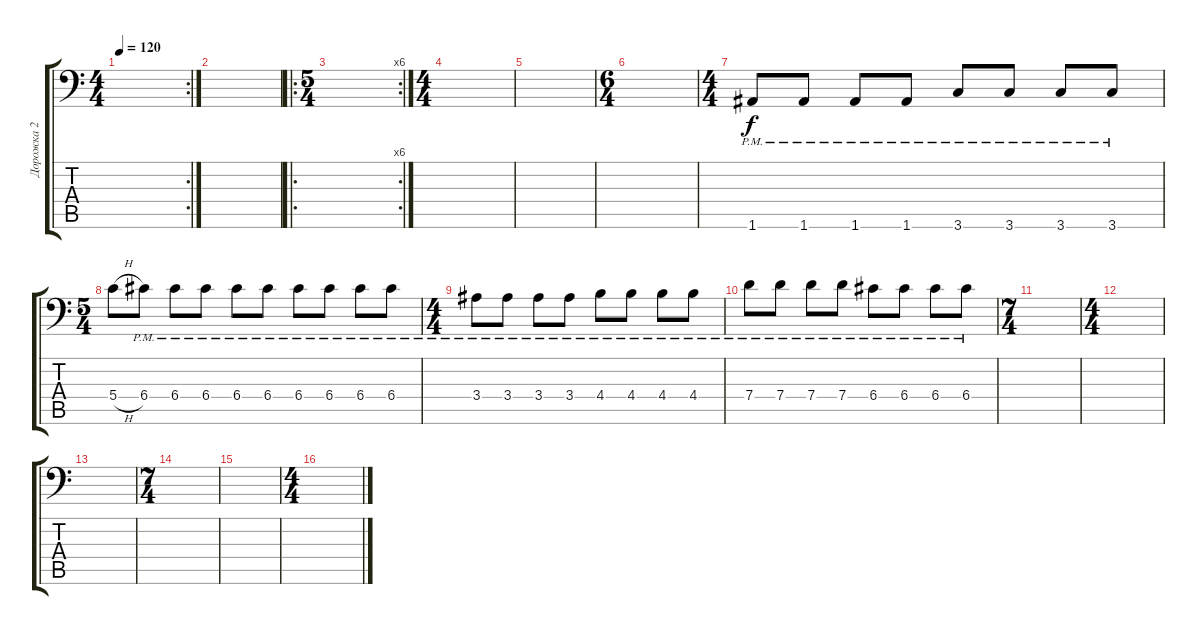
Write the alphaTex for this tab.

\track ("Дорожка 2" "Дорожка 2") {instrument distortionguitar}
\staff {score tabs}
\tuning (A3 E3 C3 G2 D2 A1) {hide}
\rc 2
\ts (4 4)
\tempo 120
\clef f4
\ks c
|
|
\ro
\rc 6
\ts (5 4)
|
\ts (4 4)
|
|
\ts (6 4)
|
\ts (4 4)
1.6{pm}.8 1.6{pm}.8 1.6{pm}.8 1.6{pm}.8 3.6{pm}.8 3.6{pm}.8 3.6{pm}.8 3.6{pm}.8 |
\ts (5 4)
5.4{h}.8 6.4{pm}.8 6.4{pm}.8 6.4{pm}.8 6.4{pm}.8 6.4{pm}.8 6.4{pm}.8 6.4{pm}.8 6.4{pm}.8 6.4{pm}.8 |
\ts (4 4)
3.4{pm}.8 3.4{pm}.8 3.4{pm}.8 3.4{pm}.8 4.4{pm}.8 4.4{pm}.8 4.4{pm}.8 4.4{pm}.8 |
7.4{pm}.8 7.4{pm}.8 7.4{pm}.8 7.4{pm}.8 6.4{pm}.8 6.4{pm}.8 6.4{pm}.8 6.4{pm}.8 |
\ts (7 4)
|
\ts (4 4)
|
|
\ts (7 4)
|
|
\ts (4 4)
